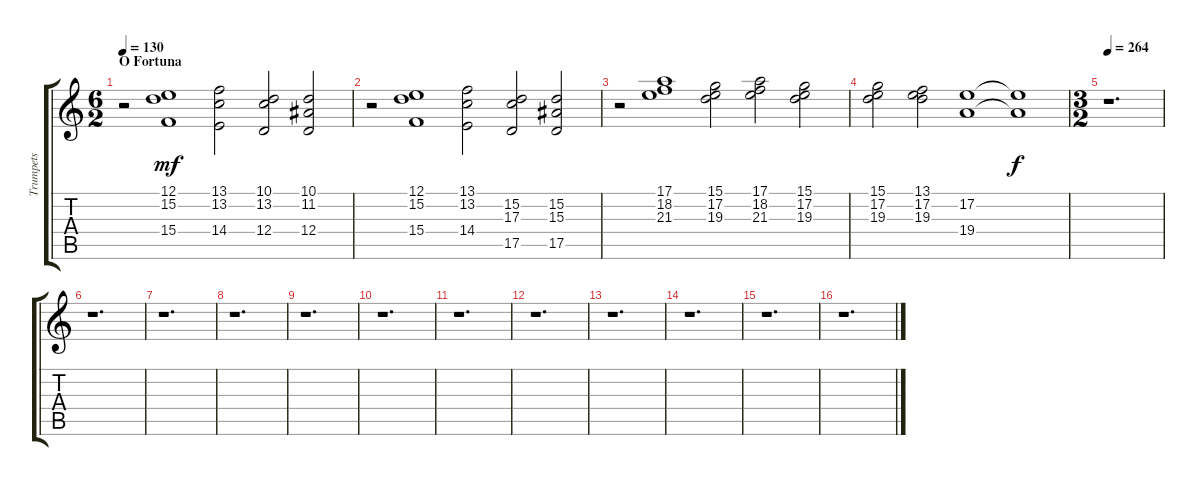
\track ("Trumpets" "Trumpets") {instrument trumpet}
\staff {score tabs}
\tuning (E4 B3 G3 D3 A2 E2) {hide}
\ts (6 2)
\section ("" "O Fortuna")
\tempo 130
\clef g2
\ks c
r.2{dy mf instrument trumpet} (12.1 15.2 15.4).1 (13.1 13.2 14.4).2 (10.1 13.2 12.4).2 (10.1 11.2 12.4).2 |
r.2 (12.1 15.2 15.4).1 (13.1 13.2 14.4).2 (15.2 17.3 17.5).2 (15.2 15.3 17.5).2 |
r.2 (17.1 18.2 21.3).1 (15.1 17.2 19.3).2 (17.1 18.2 21.3).2 (15.1 17.2 19.3).2 |
(15.1 17.2 19.3).2 (13.1 17.2 19.3).2 (17.2 19.4).1 (17.2{t} 19.4{t}).1{dy f} |
\ts (3 2)
\tempo 264
r.1{d} |
r.1{d} |
r.1{d} |
r.1{d} |
r.1{d} |
r.1{d} |
r.1{d} |
r.1{d} |
r.1{d} |
r.1{d} |
r.1{d} |
r.1{d}
